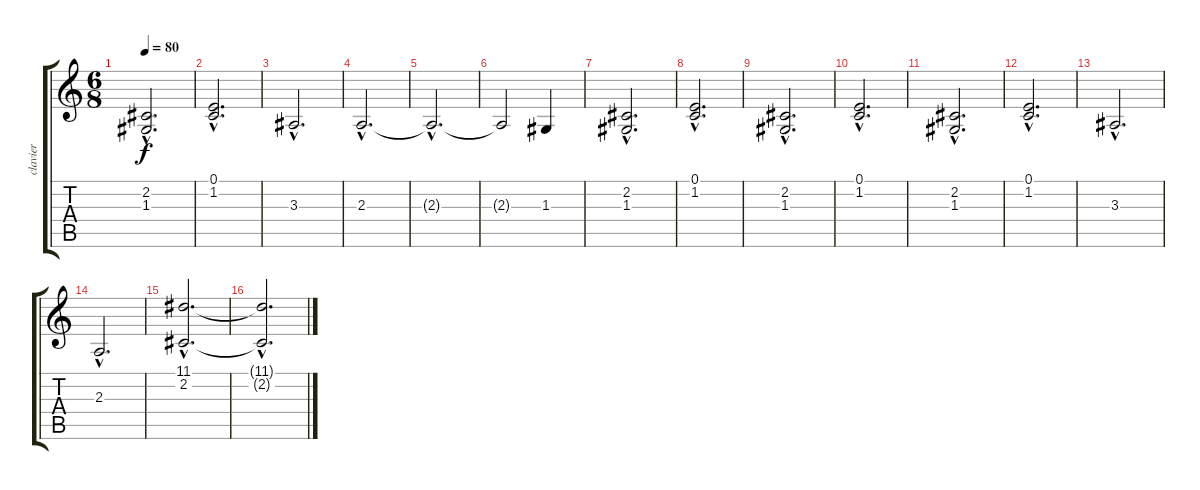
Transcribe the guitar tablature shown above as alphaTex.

\track ("clavier" "clavier") {instrument rockorgan}
\staff {score tabs}
\tuning (E4 B3 G3 D3 A2 E2) {hide}
\ts (6 8)
\tempo 80
\clef g2
\ks c
(2.2{hac} 1.3{hac}).2{d dy f} |
(0.1{hac} 1.2{hac}).2{d} |
3.3{hac}.2{d} |
2.3{hac}.2{d} |
2.3{hac t}.2{d} |
2.3{t}.2 1.3.4 |
(2.2{hac} 1.3{hac}).2{d} |
(0.1{hac} 1.2{hac}).2{d} |
(2.2{hac} 1.3{hac}).2{d} |
(0.1{hac} 1.2{hac}).2{d} |
(2.2{hac} 1.3{hac}).2{d} |
(0.1{hac} 1.2{hac}).2{d} |
3.3{hac}.2{d} |
2.3{hac}.2{d} |
(11.1{hac} 2.2{hac}).2{d} |
(11.1{hac t} 2.2{hac t}).2{d}
